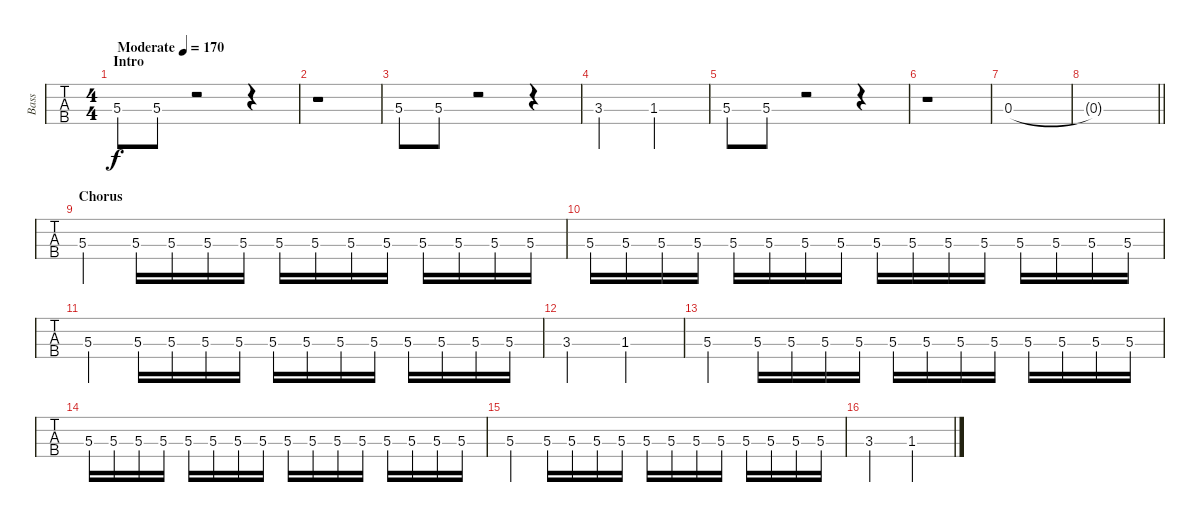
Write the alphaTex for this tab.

\track ("Bass" "Bass") {instrument electricbassfinger}
\staff {tabs}
\tuning (Gb2 Db2 Ab1 Eb1) {hide}
\ts (4 4)
\section ("" "Intro")
\tempo (170 "Moderate")
\clef f4
\ks c
5.3.8{dy f instrument electricbassfinger} 5.3.8 r.2 r.4 |
r.1 |
5.3.8 5.3.8 r.2 r.4 |
3.3.2 1.3.2 |
5.3.8 5.3.8 r.2 r.4 |
r.1 |
0.3.1 |
\barLineRight lightlight
0.3{t}.1 |
\section ("" "Chorus")
5.3.4 5.3.16 5.3.16 5.3.16 5.3.16 5.3.16 5.3.16 5.3.16 5.3.16 5.3.16 5.3.16 5.3.16 5.3.16 |
5.3.16 5.3.16 5.3.16 5.3.16 5.3.16 5.3.16 5.3.16 5.3.16 5.3.16 5.3.16 5.3.16 5.3.16 5.3.16 5.3.16 5.3.16 5.3.16 |
5.3.4 5.3.16 5.3.16 5.3.16 5.3.16 5.3.16 5.3.16 5.3.16 5.3.16 5.3.16 5.3.16 5.3.16 5.3.16 |
3.3.2 1.3.2 |
5.3.4 5.3.16 5.3.16 5.3.16 5.3.16 5.3.16 5.3.16 5.3.16 5.3.16 5.3.16 5.3.16 5.3.16 5.3.16 |
5.3.16 5.3.16 5.3.16 5.3.16 5.3.16 5.3.16 5.3.16 5.3.16 5.3.16 5.3.16 5.3.16 5.3.16 5.3.16 5.3.16 5.3.16 5.3.16 |
5.3.4 5.3.16 5.3.16 5.3.16 5.3.16 5.3.16 5.3.16 5.3.16 5.3.16 5.3.16 5.3.16 5.3.16 5.3.16 |
3.3.2 1.3.2
